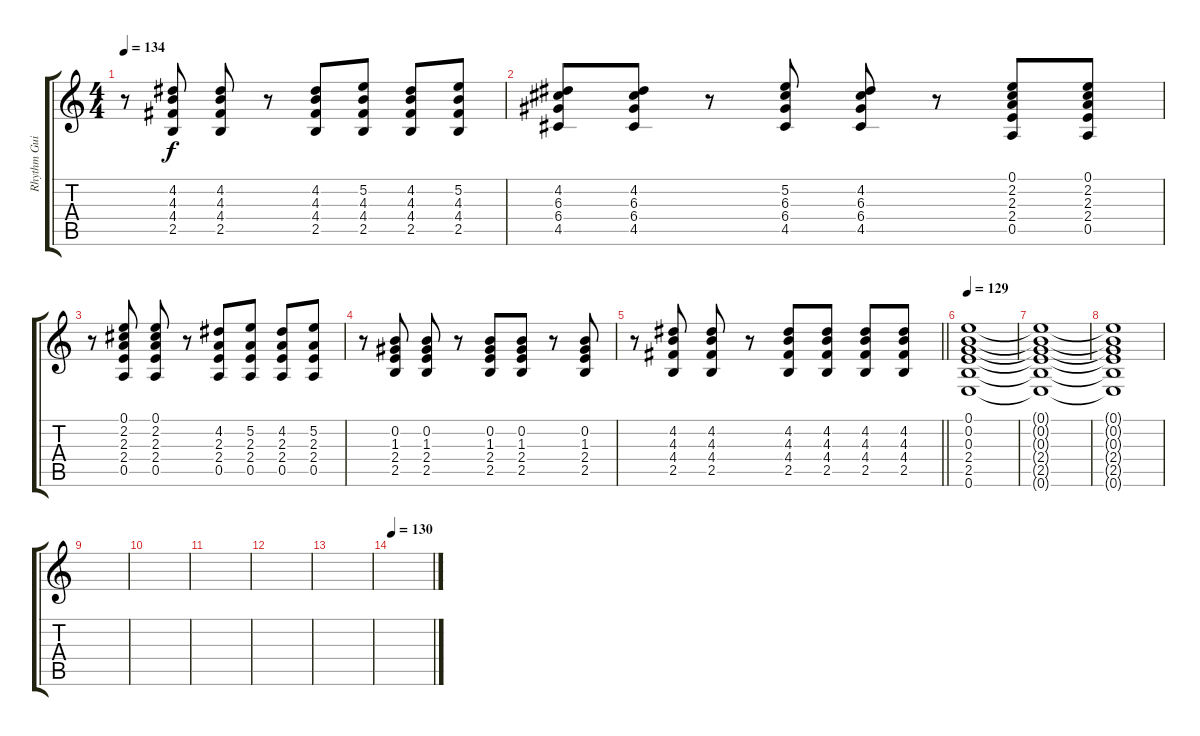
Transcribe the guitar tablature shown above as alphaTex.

\track ("Rhythm Guitar" "Rhythm Gui") {instrument overdrivenguitar}
\staff {score tabs}
\tuning (E4 B3 G3 D3 A2 E2) {hide}
\ts (4 4)
\tempo 134
\clef g2
\ks c
r.8{dy f} (4.2 4.3 4.4 2.5).8 (4.2 4.3 4.4 2.5).8 r.8 (4.2 4.3 4.4 2.5).8 (5.2 4.3 4.4 2.5).8 (4.2 4.3 4.4 2.5).8 (5.2 4.3 4.4 2.5).8 |
(4.2 6.3 6.4 4.5).8 (4.2 6.3 6.4 4.5).8 r.8 (5.2 6.3 6.4 4.5).8 (4.2 6.3 6.4 4.5).8 r.8 (0.1 2.2 2.3 2.4 0.5).8 (0.1 2.2 2.3 2.4 0.5).8 |
r.8 (0.1 2.2 2.3 2.4 0.5).8 (0.1 2.2 2.3 2.4 0.5).8 r.8 (4.2 2.3 2.4 0.5).8 (5.2 2.3 2.4 0.5).8 (4.2 2.3 2.4 0.5).8 (5.2 2.3 2.4 0.5).8 |
r.8 (0.2 1.3 2.4 2.5).8 (0.2 1.3 2.4 2.5).8 r.8 (0.2 1.3 2.4 2.5).8 (0.2 1.3 2.4 2.5).8 r.8 (0.2 1.3 2.4 2.5).8 |
\barLineRight lightlight
r.8 (4.2 4.3 4.4 2.5).8 (4.2 4.3 4.4 2.5).8 r.8 (4.2 4.3 4.4 2.5).8 (4.2 4.3 4.4 2.5).8 (4.2 4.3 4.4 2.5).8 (4.2 4.3 4.4 2.5).8 |
\tempo 129
(0.1 0.2 0.3 2.4 2.5 0.6).1{volume 0} |
(0.1{t} 0.2{t} 0.3{t} 2.4{t} 2.5{t} 0.6{t}).1 |
(0.1{t} 0.2{t} 0.3{t} 2.4{t} 2.5{t} 0.6{t}).1 |
|
|
|
|
|
\tempo 130
